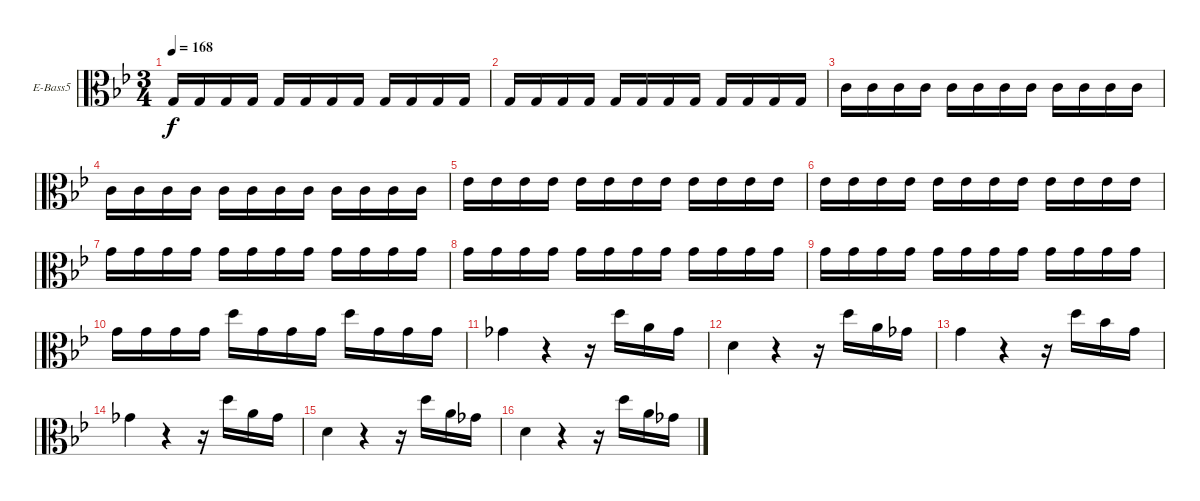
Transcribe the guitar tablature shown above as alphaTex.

\defaultSystemsLayout 4
\bracketExtendMode groupsimilarinstruments
\firstSystemTrackNameOrientation horizontal
\otherSystemsTrackNameOrientation horizontal
\track ("Viola" "E-Bass5") {instrument electricbassfinger}
\staff {score}
\tuning (G2 D2 A1 E1 B0)
\ts (3 4)
\tempo 168
\clef c3
\ks gminor
0.1.16{dy f} 0.1.16 0.1.16 0.1.16 0.1.16 0.1.16 0.1.16 0.1.16 0.1.16 0.1.16 0.1.16 0.1.16 |
0.1.16 0.1.16 0.1.16 0.1.16 0.1.16 0.1.16 0.1.16 0.1.16 0.1.16 0.1.16 0.1.16 0.1.16 |
5.1.16 5.1.16 5.1.16 5.1.16 5.1.16 5.1.16 5.1.16 5.1.16 5.1.16 5.1.16 5.1.16 5.1.16 |
5.1.16 5.1.16 5.1.16 5.1.16 5.1.16 5.1.16 5.1.16 5.1.16 5.1.16 5.1.16 5.1.16 5.1.16 |
8.1.16 8.1.16 8.1.16 8.1.16 8.1.16 8.1.16 8.1.16 8.1.16 8.1.16 8.1.16 8.1.16 8.1.16 |
8.1.16 8.1.16 8.1.16 8.1.16 8.1.16 8.1.16 8.1.16 8.1.16 8.1.16 8.1.16 8.1.16 8.1.16 |
12.1.16 12.1.16 12.1.16 12.1.16 12.1.16 12.1.16 12.1.16 12.1.16 12.1.16 12.1.16 12.1.16 12.1.16 |
12.1.16 12.1.16 12.1.16 12.1.16 12.1.16 12.1.16 12.1.16 12.1.16 12.1.16 12.1.16 12.1.16 12.1.16 |
12.1.16 12.1.16 12.1.16 12.1.16 12.1.16 12.1.16 12.1.16 12.1.16 12.1.16 12.1.16 12.1.16 12.1.16 |
12.1.16 12.1.16 12.1.16 12.1.16 19.1.16 12.1.16 12.1.16 12.1.16 19.1.16 12.1.16 12.1.16 12.1.16 |
11.1.4 r.4 r.16 19.1.16 19.2.16 21.3.16 |
17.3.4 r.4 r.16 19.1.16 19.2.16 21.3.16 |
12.1.4 r.4 r.16 19.1.16 20.2.16 17.2.16 |
16.2.4 r.4 r.16 19.1.16 19.2.16 21.3.16 |
17.3.4 r.4 r.16 19.1.16 19.2.16 21.3.16 |
7.1.4 r.4 r.16 19.1.16 19.2.16 21.3.16
